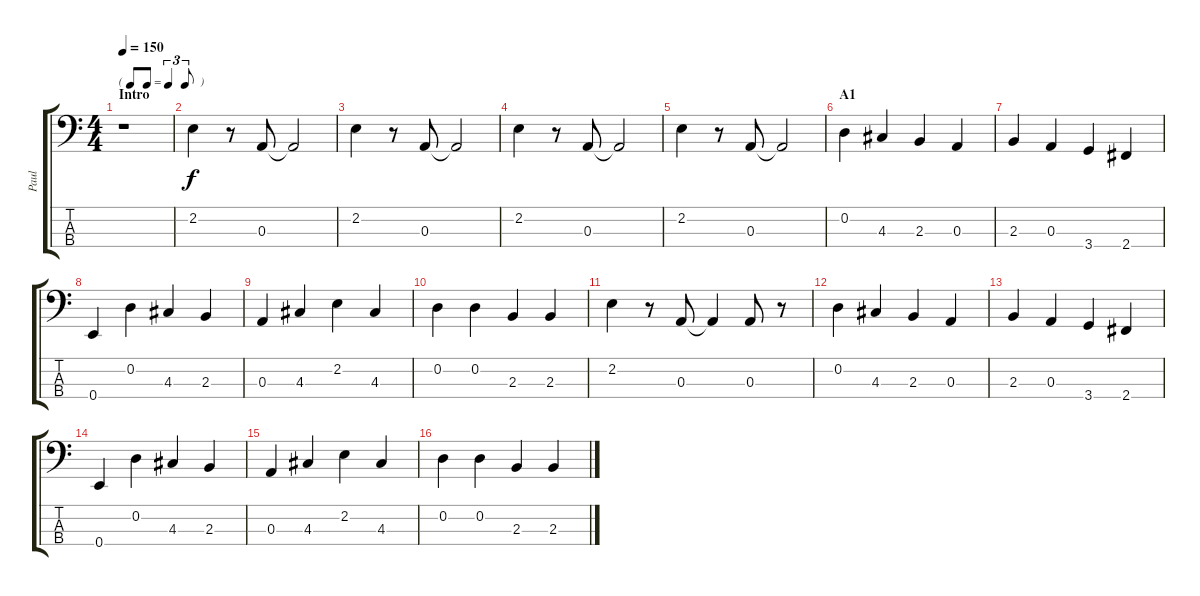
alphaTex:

\track ("Paul" "Paul") {instrument electricbasspick}
\staff {score tabs}
\tuning (G2 D2 A1 E1) {hide}
\ts (4 4)
\tf triplet8th
\section ("" "Intro")
\tempo 150
\clef f4
\ks c
r.1{dy f instrument electricbasspick} |
2.2.4 r.8 0.3.8 0.3{t}.2 |
2.2.4 r.8 0.3.8 0.3{t}.2 |
2.2.4 r.8 0.3.8 0.3{t}.2 |
2.2.4 r.8 0.3.8 0.3{t}.2 |
\section ("" "A1")
0.2.4 4.3.4 2.3.4 0.3.4 |
2.3.4 0.3.4 3.4.4 2.4.4 |
0.4.4 0.2.4 4.3.4 2.3.4 |
0.3.4 4.3.4 2.2.4 4.3.4 |
0.2.4 0.2.4 2.3.4 2.3.4 |
2.2.4 r.8 0.3.8 0.3{t}.4 0.3.8 r.8 |
0.2.4 4.3.4 2.3.4 0.3.4 |
2.3.4 0.3.4 3.4.4 2.4.4 |
0.4.4 0.2.4 4.3.4 2.3.4 |
0.3.4 4.3.4 2.2.4 4.3.4 |
0.2.4 0.2.4 2.3.4 2.3.4
